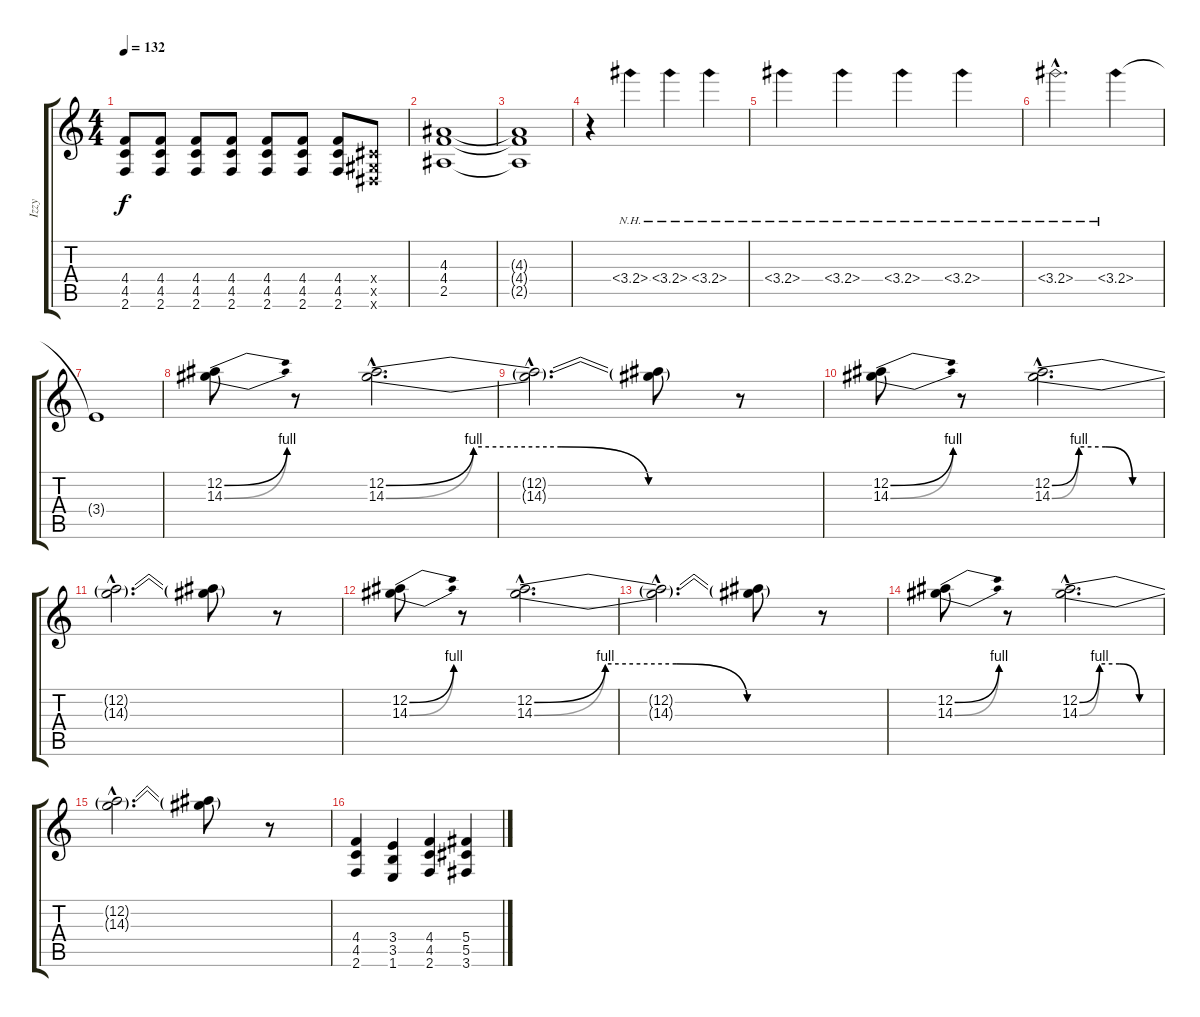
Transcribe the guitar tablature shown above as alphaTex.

\track ("Izzy" "Izzy") {instrument overdrivenguitar}
\staff {score tabs}
\tuning (Eb4 Bb3 Gb3 Db3 Ab2 Eb2) {hide}
\ts (4 4)
\tempo 132
\clef g2
\ks c
(4.4 4.5 2.6).8{dy f} (4.4 4.5 2.6).8 (4.4 4.5 2.6).8 (4.4 4.5 2.6).8 (4.4 4.5 2.6).8 (4.4 4.5 2.6).8 (4.4 4.5 2.6).8 (0.4{x} 0.5{x} 0.6{x}).8 |
(4.3 4.4 2.5).1 |
(4.3{t} 4.4{t} 2.5{t}).1 |
r.4 3.4{nh}.4 3.4{nh}.4 3.4{nh}.4 |
3.4{nh}.4 3.4{nh}.4 3.4{nh}.4 3.4{nh}.4 |
3.4{nh hac}.2{d} 3.4{nh}.4 |
3.4{t}.1 |
(12.2{be (bend 0 0 60 4)} 14.3{be (bend 0 0 60 4)}).8 r.8 (12.2{be (custom 0 0 15 4 30 4 45 0 60 0) hac} 14.3{be (custom 0 0 15 4 30 4 45 0 60 0) hac}).2{d} |
(12.2{hac t} 14.3{hac t}).2{d} (12.2{t} 14.3{t}).8 r.8 |
(12.2{be (bend 0 0 60 4)} 14.3{be (bend 0 0 60 4)}).8 r.8 (12.2{be (custom 0 0 15 4 30 4 45 0 60 0) hac} 14.3{be (custom 0 0 15 4 30 4 45 0 60 0) hac}).2{d} |
(12.2{hac t} 14.3{hac t}).2{d} (12.2{t} 14.3{t}).8 r.8 |
(12.2{be (bend 0 0 60 4)} 14.3{be (bend 0 0 60 4)}).8 r.8 (12.2{be (custom 0 0 15 4 30 4 45 0 60 0) hac} 14.3{be (custom 0 0 15 4 30 4 45 0 60 0) hac}).2{d} |
(12.2{hac t} 14.3{hac t}).2{d} (12.2{t} 14.3{t}).8 r.8 |
(12.2{be (bend 0 0 60 4)} 14.3{be (bend 0 0 60 4)}).8 r.8 (12.2{be (custom 0 0 15 4 30 4 45 0 60 0) hac} 14.3{be (custom 0 0 15 4 30 4 45 0 60 0) hac}).2{d} |
(12.2{hac t} 14.3{hac t}).2{d} (12.2{t} 14.3{t}).8 r.8 |
(4.4 4.5 2.6).4 (3.4 3.5 1.6).4 (4.4 4.5 2.6).4 (5.4 5.5 3.6).4
